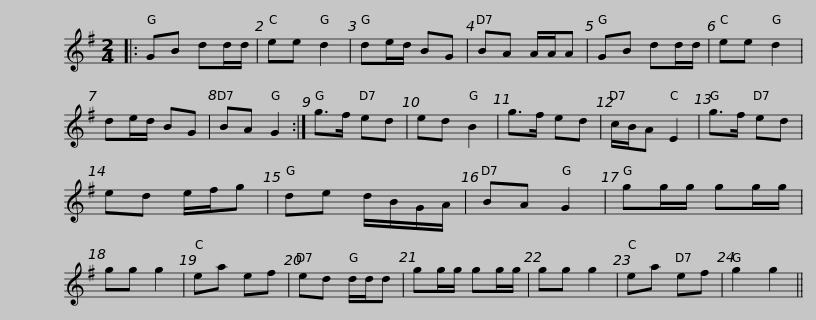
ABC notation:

X:1
L:1/8
M:2/4
I:linebreak $
K:G
V:1 treble
V:1
|: GB dd/d/ | ee d2 | de/d/ BG | BA A/A/A | GB dd/d/ | %5
 ee d2 | de/d/ BG | BA G2 :| g>f ed | ed B2 |$ %10
 g>f ed | c/B/A E2 | g>f ed | ed e/f/g | de d/B/G/A/ | %15
 BA G2 | gg/g/ gg/g/ | gg g2 | ea ef | ed d/d/d |$ %20
 gg/g/ gg/g/ | gg g2 | ea ef | g2 g2 || %24
